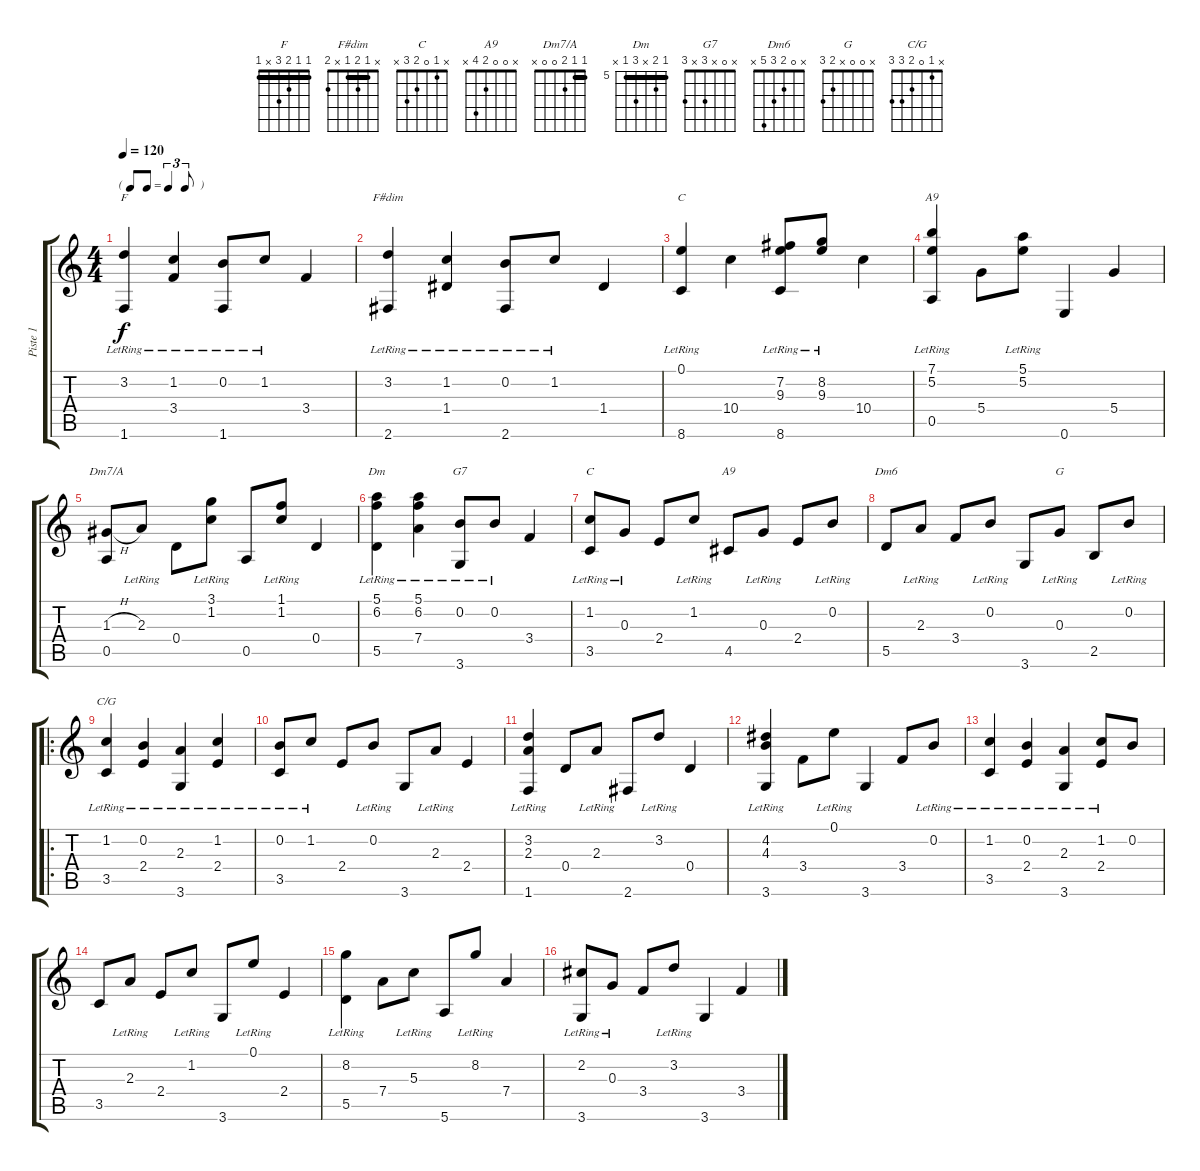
\track ("Piste 1" "Piste 1") {instrument acousticguitarnylon}
\staff {score tabs}
\tuning (E4 B3 G3 D3 A2 E2) {hide}
\chord ("F" 1 1 2 3 x 1) {barre 1}
\chord ("F#dim" x 1 2 1 x 2) {barre 1}
\chord ("C" 0 8 9 10 x 8) {firstfret 8}
\chord ("A9" 7 5 6 5 0 x) {firstfret 5 barre 5}
\chord ("Dm7/A" 1 1 2 0 0 x) {barre 1}
\chord ("Dm" 5 6 x 7 5 x) {firstfret 5 barre 5}
\chord ("G7" x 0 x 3 x 3)
\chord ("C" x 1 0 2 3 x)
\chord ("A9" x 0 0 2 4 x)
\chord ("Dm6" x 0 2 3 5 x)
\chord ("G" x 0 0 x 2 3)
\chord ("C/G" x 1 0 2 3 3)
\ts (4 4)
\tf triplet8th
\tempo 120
\clef g2
\ks c
(3.2{lr} 1.6).4{ch "F" dy f instrument acousticguitarnylon} (1.2{lr} 3.4).4 (0.2{lr} 1.6).8 1.2{lr}.8 3.4.4 |
(3.2{lr} 2.6).4{ch "F#dim"} (1.2{lr} 1.4).4 (0.2{lr} 2.6).8 1.2{lr}.8 1.4.4 |
(0.1{lr} 8.6).4{ch "C"} 10.4.4 (7.2{lr} 9.3{lr} 8.6).8 (8.2{lr} 9.3{lr}).8 10.4.4 |
(7.1{lr} 5.2{lr} 0.5).4{ch "A9"} 5.4.8 (5.1{lr} 5.2{lr}).8 0.6.4 5.4.4 |
(1.3{h} 0.5).8{ch "Dm7/A"} 2.3{lr}.8 0.4.8 (3.1{lr} 1.2{lr}).8 0.5.8 (1.1{lr} 1.2{lr}).8 0.4.4 |
(5.1{lr} 6.2{lr} 5.5).4{ch "Dm"} (5.1{lr} 6.2{lr} 7.4).4 (0.2{lr} 3.6).8{ch "G7"} 0.2{lr}.8 3.4.4 |
(1.2{lr} 3.5).8{ch "C"} 0.3{lr}.8 2.4.8 1.2{lr}.8 4.5.8{ch "A9"} 0.3{lr}.8 2.4.8 0.2{lr}.8 |
5.5.8{ch "Dm6"} 2.3{lr}.8 3.4.8 0.2{lr}.8 3.6.8 0.3{lr}.8{ch "G"} 2.5.8 0.2{lr}.8 |
\ro
(1.2{lr} 3.5).4{ch "C/G"} (0.2{lr} 2.4).4 (2.3{lr} 3.6).4 (1.2{lr} 2.4).4 |
(0.2{lr} 3.5).8 1.2{lr}.8 2.4.8 0.2{lr}.8 3.6.8 2.3{lr}.8 2.4.4 |
(3.2{lr} 2.3{lr} 1.6).4 0.4.8 2.3{lr}.8 2.6.8 3.2{lr}.8 0.4.4 |
(4.2{lr} 4.3{lr} 3.6).4 3.4.8 0.1{lr}.8 3.6.4 3.4.8 0.2{lr}.8 |
(1.2{lr} 3.5).4 (0.2{lr} 2.4).4 (2.3{lr} 3.6).4 (1.2{lr} 2.4).8 0.2.8 |
3.5.8 2.3{lr}.8 2.4.8 1.2{lr}.8 3.6.8 0.1{lr}.8 2.4.4 |
(8.2{lr} 5.5).4 7.4.8 5.3{lr}.8 5.6.8 8.2{lr}.8 7.4.4 |
(2.2{lr} 3.6).8 0.3{lr}.8 3.4.8 3.2{lr}.8 3.6.4 3.4.4
